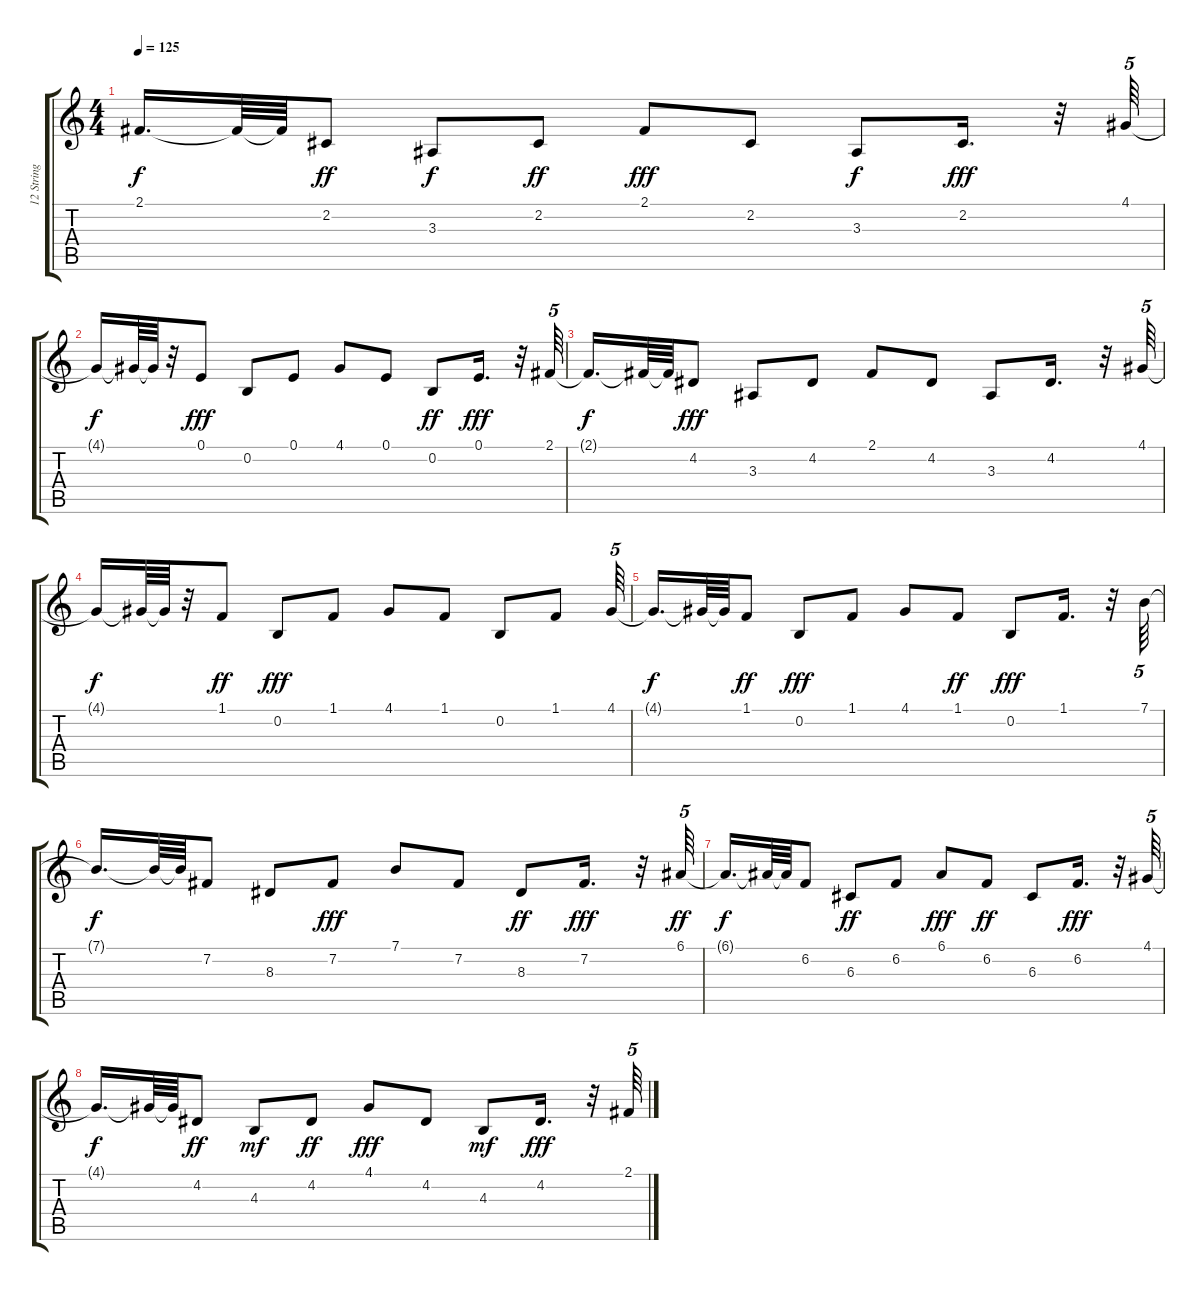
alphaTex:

\track ("12 String Acoustic" "12 String ") {instrument vibraphone}
\staff {score tabs}
\tuning (E4 B3 G3 D3 A2 E2) {hide}
\ts (4 4)
\tempo 125
\clef g2
\ks c
2.1{t}.16{d dy f} 2.1{t}.64 2.1{t}.64 2.2.8{dy ff} 3.3.8{dy f} 2.2.8{dy ff} 2.1.8{dy fff} 2.2.8 3.3.8{dy f} 2.2.16{d dy fff} r.32 4.1.64{tu (5 4)} |
4.1{t}.16{dy f} 4.1{t}.64 4.1{t}.64 r.32 0.1.8{dy fff} 0.2.8 0.1.8 4.1.8 0.1.8 0.2.8{dy ff} 0.1.16{d dy fff} r.32 2.1.64{tu (5 4)} |
2.1{t}.16{d dy f} 2.1{t}.64 2.1{t}.64 4.2.8{dy fff} 3.3.8 4.2.8 2.1.8 4.2.8 3.3.8 4.2.16{d} r.32 4.1.64{tu (5 4)} |
4.1{t}.16{dy f} 4.1{t}.64 4.1{t}.64 r.32 1.1.8{dy ff} 0.2.8{dy fff} 1.1.8 4.1.8 1.1.8 0.2.8 1.1.8 4.1.64{tu (5 4)} |
4.1{t}.16{d dy f} 4.1{t}.64 4.1{t}.64 1.1.8{dy ff} 0.2.8{dy fff} 1.1.8 4.1.8 1.1.8{dy ff} 0.2.8{dy fff} 1.1.16{d} r.32 7.1.64{tu (5 4)} |
7.1{t}.16{d dy f} 7.1{t}.64 7.1{t}.64 7.2.8 8.3.8 7.2.8{dy fff} 7.1.8 7.2.8 8.3.8{dy ff} 7.2.16{d dy fff} r.32 6.1.64{tu (5 4) dy ff} |
6.1{t}.16{d dy f} 6.1{t}.64 6.1{t}.64 6.2.8 6.3.8{dy ff} 6.2.8 6.1.8{dy fff} 6.2.8{dy ff} 6.3.8 6.2.16{d dy fff} r.32 4.1.64{tu (5 4)} |
4.1{t}.16{d dy f} 4.1{t}.64 4.1{t}.64 4.2.8{dy ff} 4.3.8{dy mf} 4.2.8{dy ff} 4.1.8{dy fff} 4.2.8 4.3.8{dy mf} 4.2.16{d dy fff} r.32 2.1.64{tu (5 4)}
